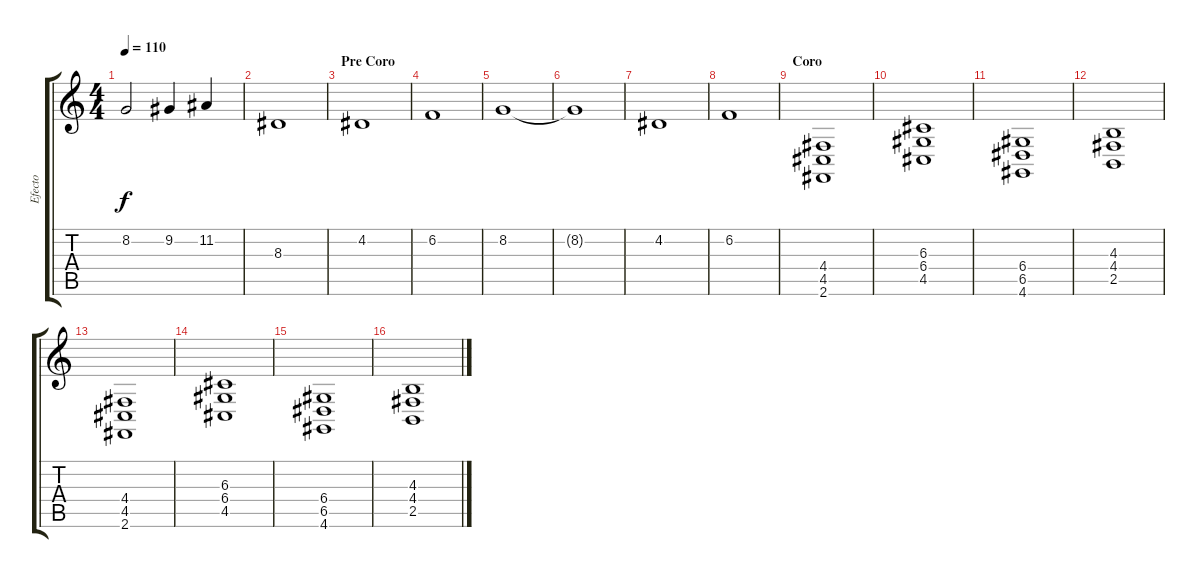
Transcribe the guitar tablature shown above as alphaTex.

\track ("Efecto" "Efecto") {instrument synthstrings2}
\staff {score tabs}
\tuning (E4 B3 G3 D3 A2 E2) {hide}
\ts (4 4)
\tempo 110
\clef g2
\ks c
8.2.2{dy f} 9.2.4 11.2.4 |
8.3.1 |
\section ("" "Pre Coro")
4.2.1 |
6.2.1 |
8.2.1 |
8.2{t}.1 |
4.2.1 |
6.2.1 |
\section ("" "Coro")
(4.4 4.5 2.6).1 |
(6.3 6.4 4.5).1 |
(6.4 6.5 4.6).1 |
(4.3 4.4 2.5).1 |
(4.4 4.5 2.6).1 |
(6.3 6.4 4.5).1 |
(6.4 6.5 4.6).1 |
(4.3 4.4 2.5).1
